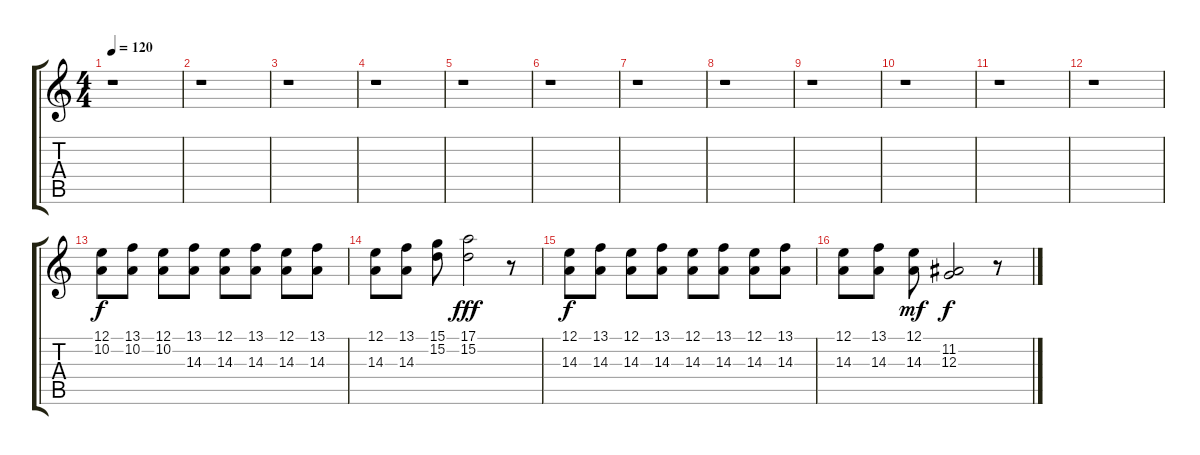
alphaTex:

\track "" {instrument fx7echoes}
\staff {score tabs}
\tuning (E4 B3 G3 D3 A2 E2) {hide}
\ts (4 4)
\tempo 120
\clef g2
\ks c
r.1{dy f} |
r.1 |
r.1 |
r.1 |
r.1 |
r.1 |
r.1 |
r.1 |
r.1 |
r.1 |
r.1 |
r.1 |
(12.1 10.2).8 (13.1 10.2).8 (12.1 10.2).8 (13.1 14.3).8 (12.1 14.3).8 (13.1 14.3).8 (12.1 14.3).8 (13.1 14.3).8 |
(12.1 14.3).8 (13.1 14.3).8 (15.1 15.2).8 (17.1 15.2).2{dy fff} r.8 |
(12.1 14.3).8{dy f} (13.1 14.3).8 (12.1 14.3).8 (13.1 14.3).8 (12.1 14.3).8 (13.1 14.3).8 (12.1 14.3).8 (13.1 14.3).8 |
(12.1 14.3).8 (13.1 14.3).8 (12.1 14.3).8{dy mf} (11.2 12.3).2{dy f} r.8
